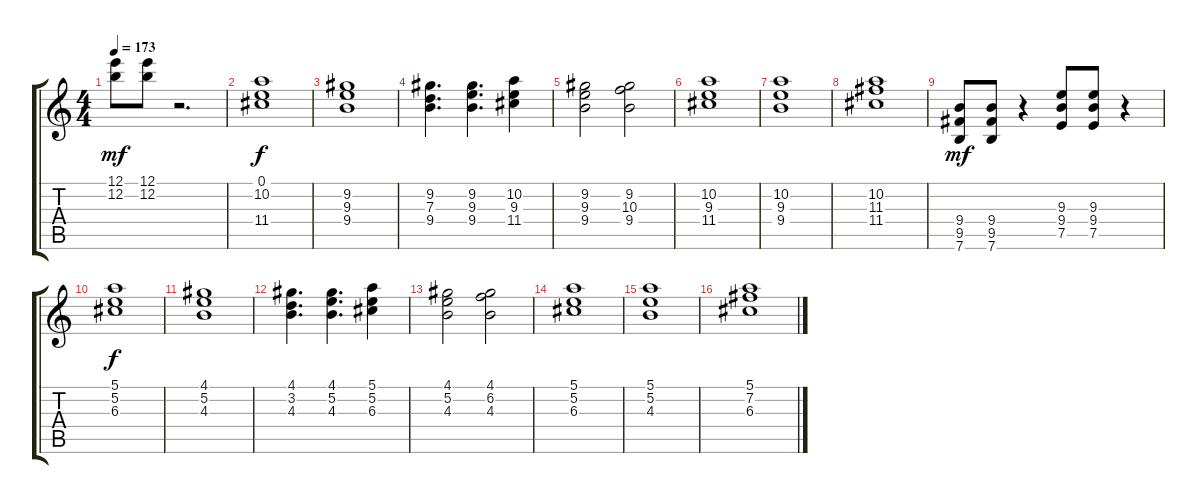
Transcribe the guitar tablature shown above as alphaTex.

\track "" {instrument distortionguitar}
\staff {score tabs}
\tuning (E4 B3 G3 D3 A2 E2) {hide}
\ts (4 4)
\tempo 173
\clef g2
\ks c
(12.1 12.2).8{dy mf} (12.1 12.2).8 r.2{d} |
(0.1 10.2 11.4).1{dy f} |
(9.2 9.3 9.4).1 |
(9.2 7.3 9.4).4{d} (9.2 9.3 9.4).4{d} (10.2 9.3 11.4).4 |
(9.2 9.3 9.4).2 (9.2 10.3 9.4).2 |
(10.2 9.3 11.4).1 |
(10.2 9.3 9.4).1 |
(10.2 11.3 11.4).1 |
(9.4 9.5 7.6).8{dy mf} (9.4 9.5 7.6).8 r.4 (9.3 9.4 7.5).8 (9.3 9.4 7.5).8 r.4 |
(5.1 5.2 6.3).1{dy f} |
(4.1 5.2 4.3).1 |
(4.1 3.2 4.3).4{d} (4.1 5.2 4.3).4{d} (5.1 5.2 6.3).4 |
(4.1 5.2 4.3).2 (4.1 6.2 4.3).2 |
(5.1 5.2 6.3).1 |
(5.1 5.2 4.3).1 |
(5.1 7.2 6.3).1
